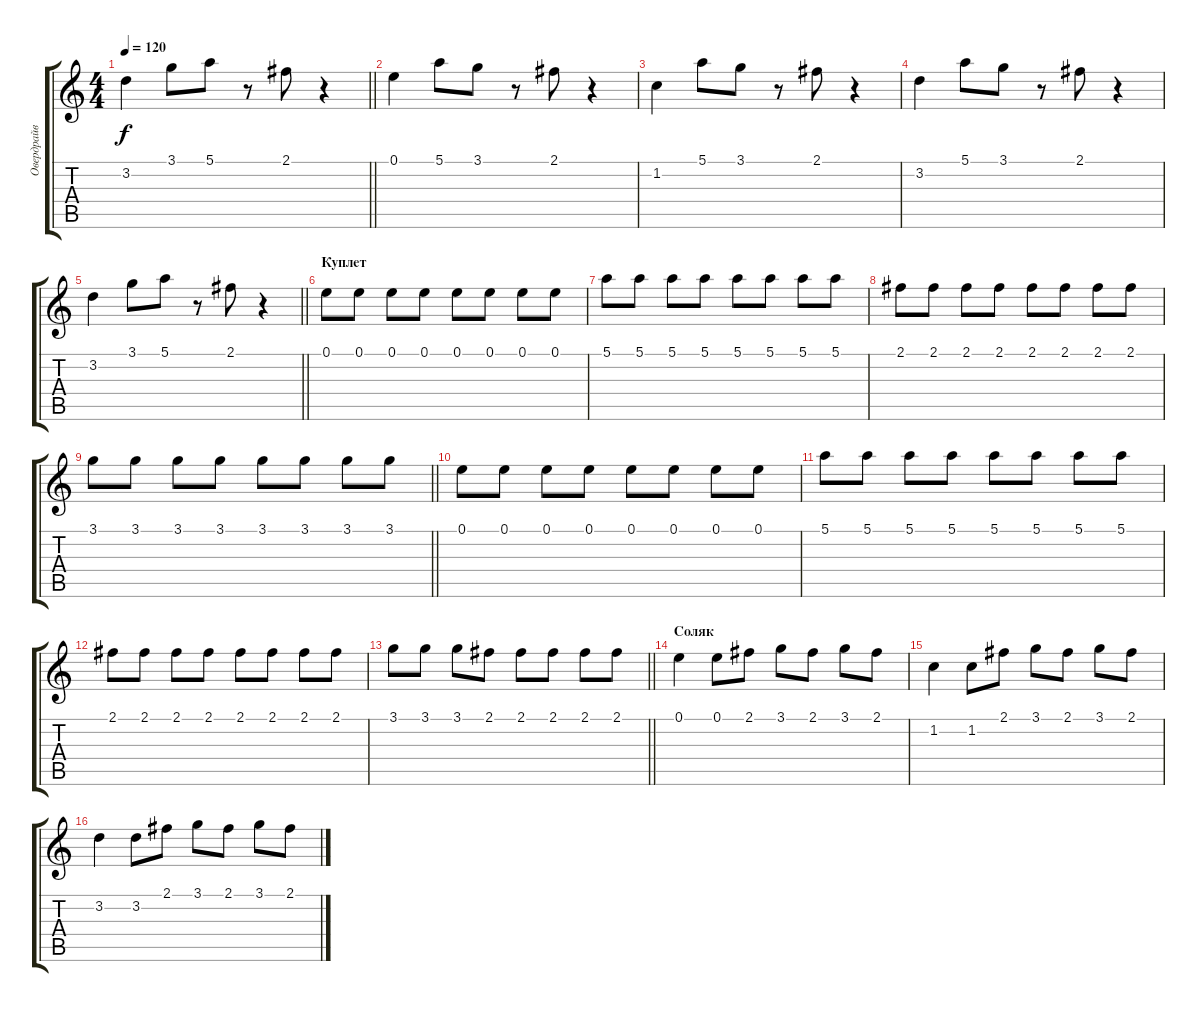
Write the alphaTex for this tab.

\track ("Овердрайв" "Овердрайв") {instrument overdrivenguitar}
\staff {score tabs}
\tuning (E4 B3 G3 D3 A2 E2) {hide}
\ts (4 4)
\tempo 120
\clef g2
\barLineRight lightlight
\ks c
3.2.4{dy f} 3.1.8 5.1.8 r.8 2.1.8 r.4 |
0.1.4 5.1.8 3.1.8 r.8 2.1.8 r.4 |
1.2.4 5.1.8 3.1.8 r.8 2.1.8 r.4 |
3.2.4 5.1.8 3.1.8 r.8 2.1.8 r.4 |
\barLineRight lightlight
3.2.4 3.1.8 5.1.8 r.8 2.1.8 r.4 |
\section ("" "Куплет")
0.1.8 0.1.8 0.1.8 0.1.8 0.1.8 0.1.8 0.1.8 0.1.8 |
5.1.8 5.1.8 5.1.8 5.1.8 5.1.8 5.1.8 5.1.8 5.1.8 |
2.1.8 2.1.8 2.1.8 2.1.8 2.1.8 2.1.8 2.1.8 2.1.8 |
\barLineRight lightlight
3.1.8 3.1.8 3.1.8 3.1.8 3.1.8 3.1.8 3.1.8 3.1.8 |
0.1.8 0.1.8 0.1.8 0.1.8 0.1.8 0.1.8 0.1.8 0.1.8 |
5.1.8 5.1.8 5.1.8 5.1.8 5.1.8 5.1.8 5.1.8 5.1.8 |
2.1.8 2.1.8 2.1.8 2.1.8 2.1.8 2.1.8 2.1.8 2.1.8 |
\barLineRight lightlight
3.1.8 3.1.8 3.1.8 2.1.8 2.1.8 2.1.8 2.1.8 2.1.8 |
\section ("" "Соляк")
0.1.4 0.1.8 2.1.8 3.1.8 2.1.8 3.1.8 2.1.8 |
1.2.4 1.2.8 2.1.8 3.1.8 2.1.8 3.1.8 2.1.8 |
3.2.4 3.2.8 2.1.8 3.1.8 2.1.8 3.1.8 2.1.8
